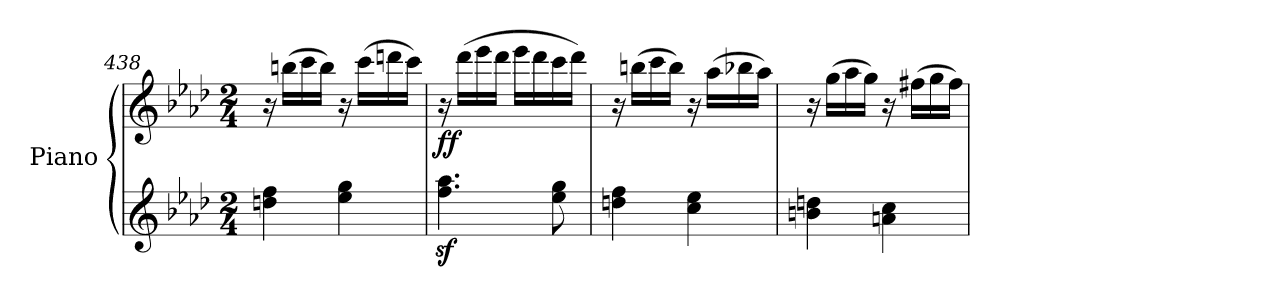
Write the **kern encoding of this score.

**kern	**kern	**dynam
*part1	*part1	*part1
*staff2	*staff1	*staff1/2
*I"Piano	*	*
*I'Pno.	*	*
*clefG2	*clefG2	*
*k[b-e-a-d-]	*k[b-e-a-d-]	*
*M2/4	*M2/4	*
=438	=438	=438
4ddn\ 4ff\	16r	.
.	(16bbn\LL	.
.	16ccc\	.
.	16bb\JJ)	.
4ee-\ 4gg\	16r	.
.	(16ccc\LL	.
.	16dddn\	.
.	16ccc\JJ)	.
!!LO:LB:g=z
=439	=439	=439
!	!	!LO:DY:b
4.ff\z< 4.aa-\z<	16r	ff
!	!	!LO:DY:b
.	(16ddd-\LL	other-dynamics
.	16eee-\	.
.	16ddd-\JJ	.
.	16eee-\LL	.
.	16ddd-\	.
8ee-\ 8gg\	16ccc\	.
.	16ddd-\JJ)	.
=440	=440	=440
4ddn\ 4ff\	16r	.
.	(16bbn\LL	.
.	16ccc\	.
.	16bb\JJ)	.
4cc\ 4ee-\	16r	.
.	(16aa-\LL	.
.	16bb-X\	.
.	16aa-\JJ)	.
=441	=441	=441
4bn\ 4ddn\	16r	.
.	(16gg\LL	.
.	16aa-\	.
.	16gg\JJ)	.
4an\ 4cc\	16r	.
.	(16ff#X\LL	.
.	16gg\	.
.	16ff#\JJ)	.
=	=	=
*-	*-	*-
